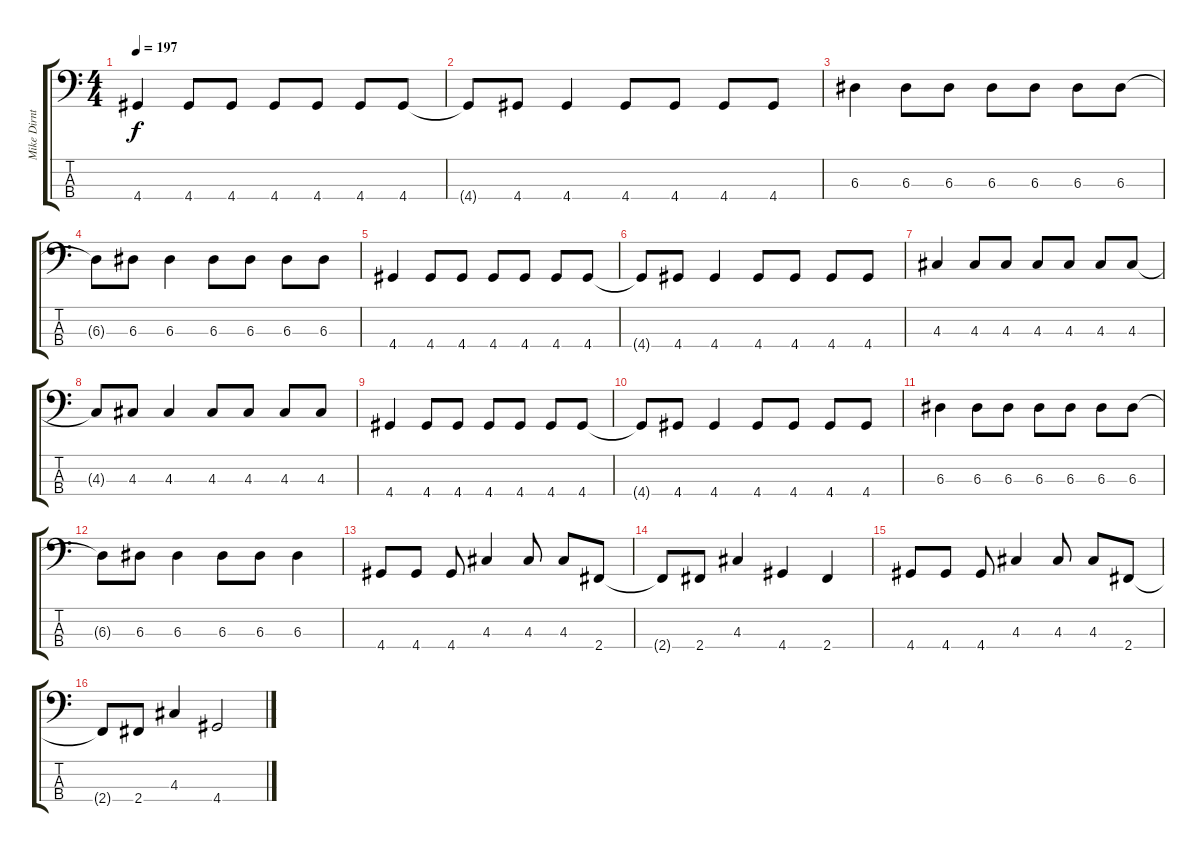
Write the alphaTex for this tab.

\track ("Mike Dirnt (Bass)" "Mike Dirnt") {instrument electricbasspick}
\staff {score tabs}
\tuning (G2 D2 A1 E1) {hide}
\ts (4 4)
\tempo 197
\clef f4
\ks c
4.4.4{dy f} 4.4.8 4.4.8 4.4.8 4.4.8 4.4.8 4.4.8 |
4.4{t}.8 4.4.8 4.4.4 4.4.8 4.4.8 4.4.8 4.4.8 |
6.3.4 6.3.8 6.3.8 6.3.8 6.3.8 6.3.8 6.3.8 |
6.3{t}.8 6.3.8 6.3.4 6.3.8 6.3.8 6.3.8 6.3.8 |
4.4.4 4.4.8 4.4.8 4.4.8 4.4.8 4.4.8 4.4.8 |
4.4{t}.8 4.4.8 4.4.4 4.4.8 4.4.8 4.4.8 4.4.8 |
4.3.4 4.3.8 4.3.8 4.3.8 4.3.8 4.3.8 4.3.8 |
4.3{t}.8 4.3.8 4.3.4 4.3.8 4.3.8 4.3.8 4.3.8 |
4.4.4 4.4.8 4.4.8 4.4.8 4.4.8 4.4.8 4.4.8 |
4.4{t}.8 4.4.8 4.4.4 4.4.8 4.4.8 4.4.8 4.4.8 |
6.3.4 6.3.8 6.3.8 6.3.8 6.3.8 6.3.8 6.3.8 |
6.3{t}.8 6.3.8 6.3.4 6.3.8 6.3.8 6.3.4 |
4.4.8 4.4.8 4.4.8 4.3.4 4.3.8 4.3.8 2.4.8 |
2.4{t}.8 2.4.8 4.3.4 4.4.4 2.4.4 |
4.4.8 4.4.8 4.4.8 4.3.4 4.3.8 4.3.8 2.4.8 |
2.4{t}.8 2.4.8 4.3.4 4.4.2
